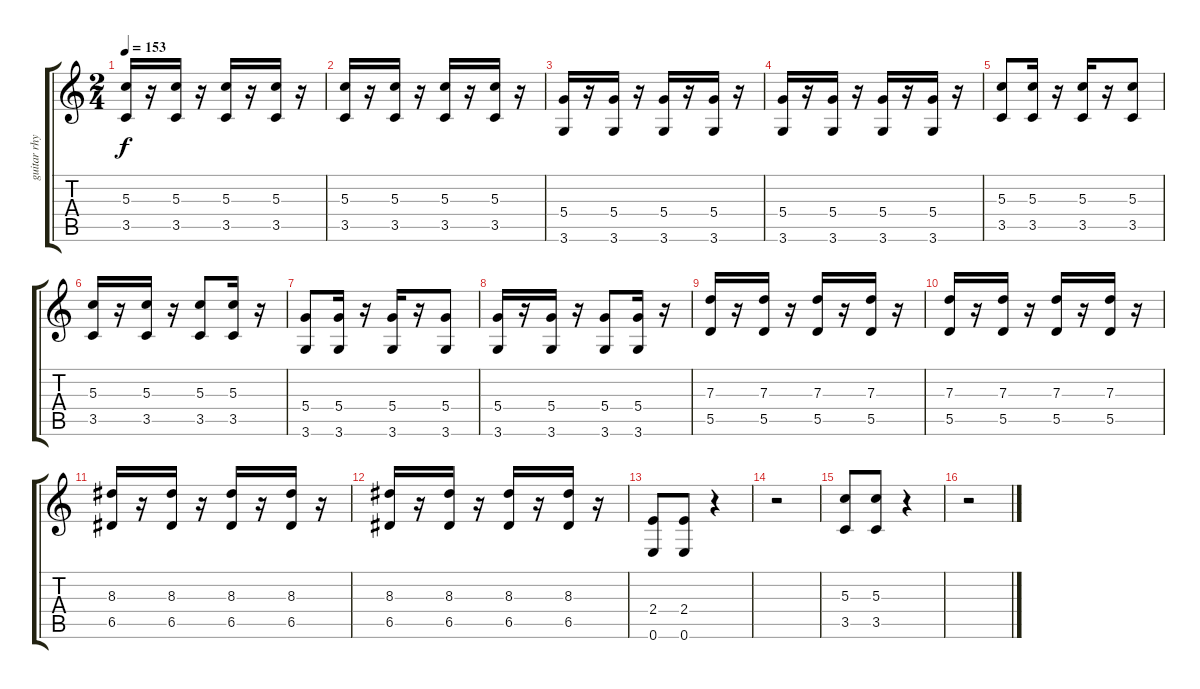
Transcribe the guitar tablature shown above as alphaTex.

\track ("guitar rhythm right" "guitar rhy") {instrument distortionguitar}
\staff {score tabs}
\tuning (E4 B3 G3 D3 A2 E2) {hide}
\ts (2 4)
\tempo 153
\clef g2
\ks c
(5.3 3.5).16{dy f} r.16 (5.3 3.5).16 r.16 (5.3 3.5).16 r.16 (5.3 3.5).16 r.16 |
(5.3 3.5).16 r.16 (5.3 3.5).16 r.16 (5.3 3.5).16 r.16 (5.3 3.5).16 r.16 |
(5.4 3.6).16 r.16 (5.4 3.6).16 r.16 (5.4 3.6).16 r.16 (5.4 3.6).16 r.16 |
(5.4 3.6).16 r.16 (5.4 3.6).16 r.16 (5.4 3.6).16 r.16 (5.4 3.6).16 r.16 |
(5.3 3.5).8 (5.3 3.5).16 r.16 (5.3 3.5).16 r.16 (5.3 3.5).8 |
(5.3 3.5).16 r.16 (5.3 3.5).16 r.16 (5.3 3.5).8 (5.3 3.5).16 r.16 |
(5.4 3.6).8 (5.4 3.6).16 r.16 (5.4 3.6).16 r.16 (5.4 3.6).8 |
(5.4 3.6).16 r.16 (5.4 3.6).16 r.16 (5.4 3.6).8 (5.4 3.6).16 r.16 |
(7.3 5.5).16 r.16 (7.3 5.5).16 r.16 (7.3 5.5).16 r.16 (7.3 5.5).16 r.16 |
(7.3 5.5).16 r.16 (7.3 5.5).16 r.16 (7.3 5.5).16 r.16 (7.3 5.5).16 r.16 |
(8.3 6.5).16 r.16 (8.3 6.5).16 r.16 (8.3 6.5).16 r.16 (8.3 6.5).16 r.16 |
(8.3 6.5).16 r.16 (8.3 6.5).16 r.16 (8.3 6.5).16 r.16 (8.3 6.5).16 r.16 |
(2.4 0.6).8 (2.4 0.6).8 r.4 |
r.2 |
(5.3 3.5).8 (5.3 3.5).8 r.4 |
r.2
